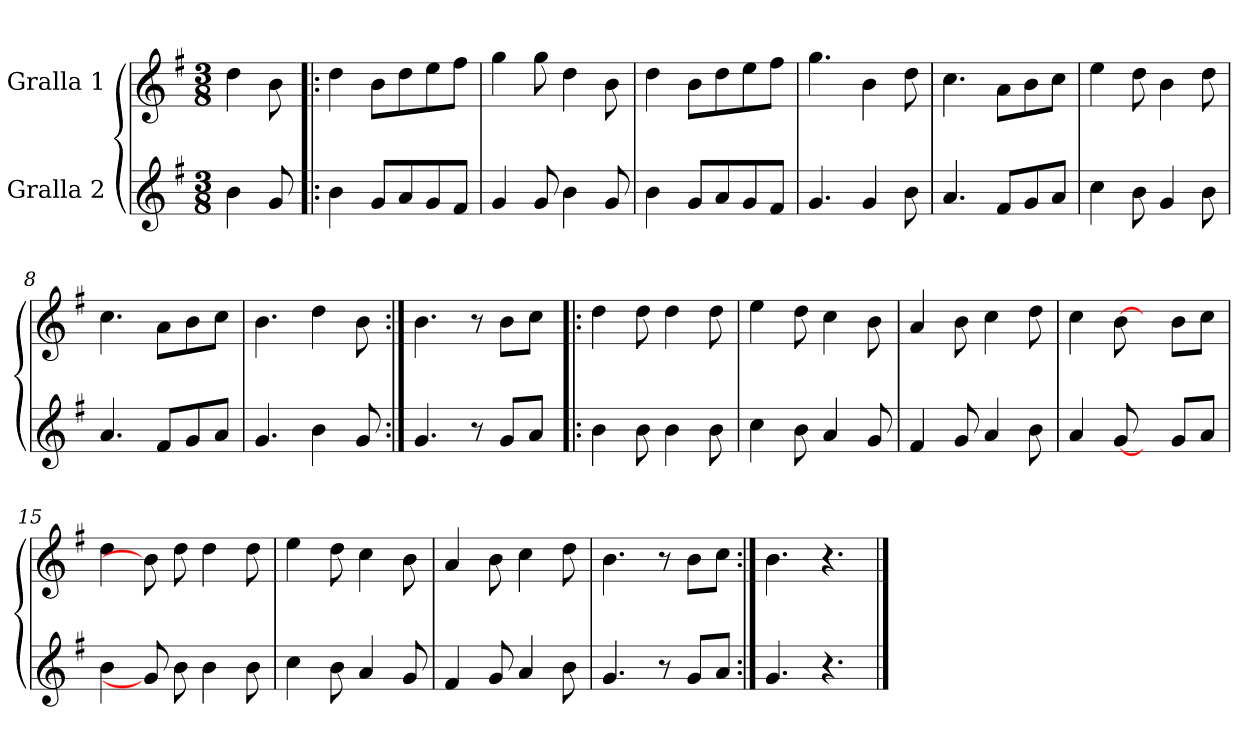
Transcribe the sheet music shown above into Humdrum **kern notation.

**kern	**kern
*part2	*part1
*staff2	*staff1
*I"Gralla 2	*I"Gralla 1
*clefG2	*clefG2
*k[f#]	*k[f#]
*M3/8	*M3/8
=1	=1
4b\	4dd\
8g/	8b\
=2!|:	=2!|:
4b\	4dd\
8g/L	8b\L
8a/	8dd\
8g/	8ee\
8f#/J	8ff#\J
=3	=3
4g/	4gg\
8g/	8gg\
4b\	4dd\
8g/	8b\
=4	=4
4b\	4dd\
8g/L	8b\L
8a/	8dd\
8g/	8ee\
8f#/J	8ff#\J
=5	=5
4.g/	4.gg\
4g/	4b\
8b\	8dd\
=6	=6
4.a/	4.cc\
8f#/L	8a\L
8g/	8b\
8a/J	8cc\J
=7	=7
4cc\	4ee\
8b\	8dd\
4g/	4b\
8b\	8dd\
!!LO:LB:g=z
=8	=8
4.a/	4.cc\
8f#/L	8a\L
8g/	8b\
8a/J	8cc\J
=9	=9
4.g/	4.b\
4b\	4dd\
8g/	8b\
=10:|!	=10:|!
4.g/	4.b\
8r	8r
8g/L	8b\L
8a/J	8cc\J
=11!|:	=11!|:
4b\	4dd\
8b\	8dd\
4b\	4dd\
8b\	8dd\
=12	=12
4cc\	4ee\
8b\	8dd\
4a/	4cc\
8g/	8b\
=13	=13
4f#/	4a/
8g/	8b\
4a/	4cc\
8b\	8dd\
=14	=14
4a/	4cc\
[8g/	[8b\
8ryy	8ryy
8g/L	8b\L
8a/J	8cc\J
=15	=15
4b\	4dd\
8g/]	8b\]
8b\	8dd\
4b\	4dd\
8b\	8dd\
!!LO:LB:g=z
=16	=16
4cc\	4ee\
8b\	8dd\
4a/	4cc\
8g/	8b\
=17	=17
4f#/	4a/
8g/	8b\
4a/	4cc\
8b\	8dd\
=18	=18
4.g/	4.b\
8r	8r
8g/L	8b\L
8a/J	8cc\J
=19:|!	=19:|!
4.g/	4.b\
4.r	4.r
==	==
*-	*-
